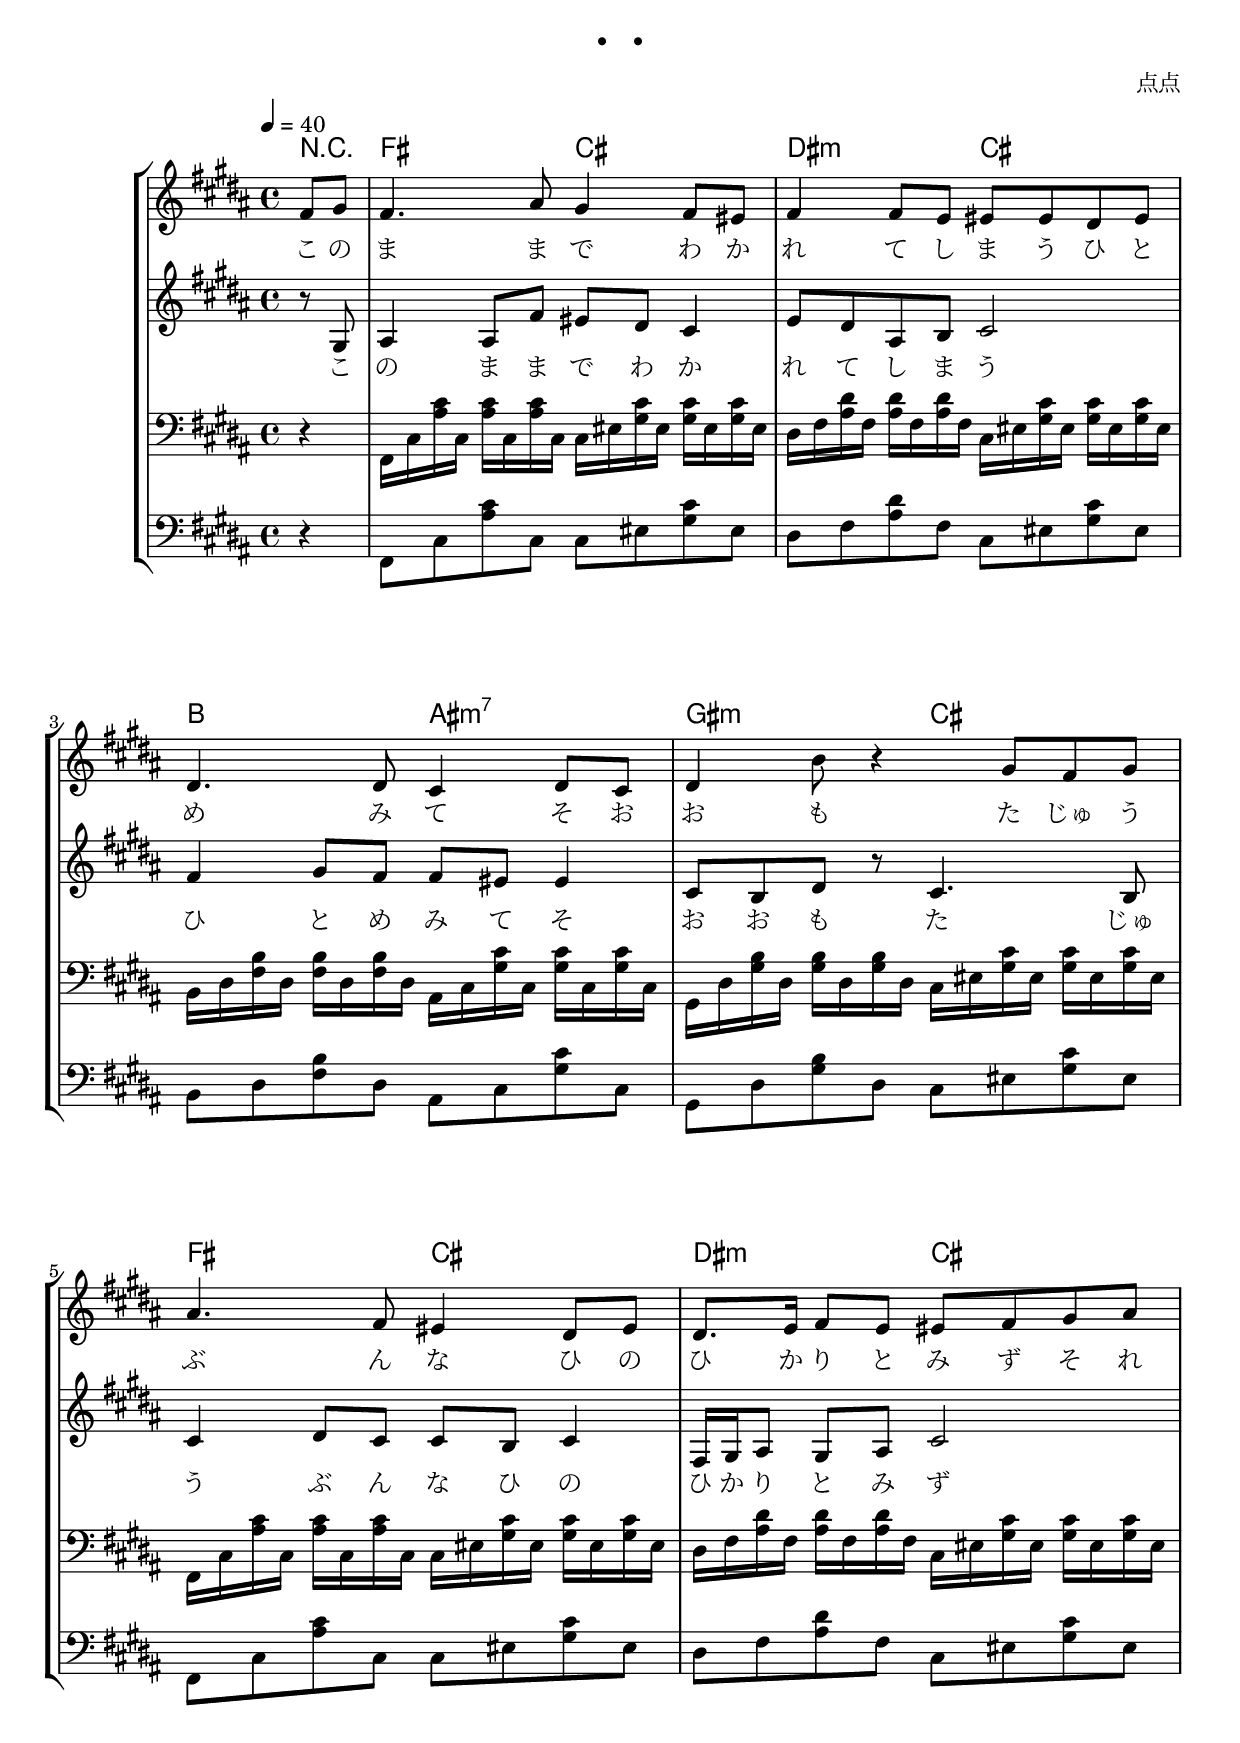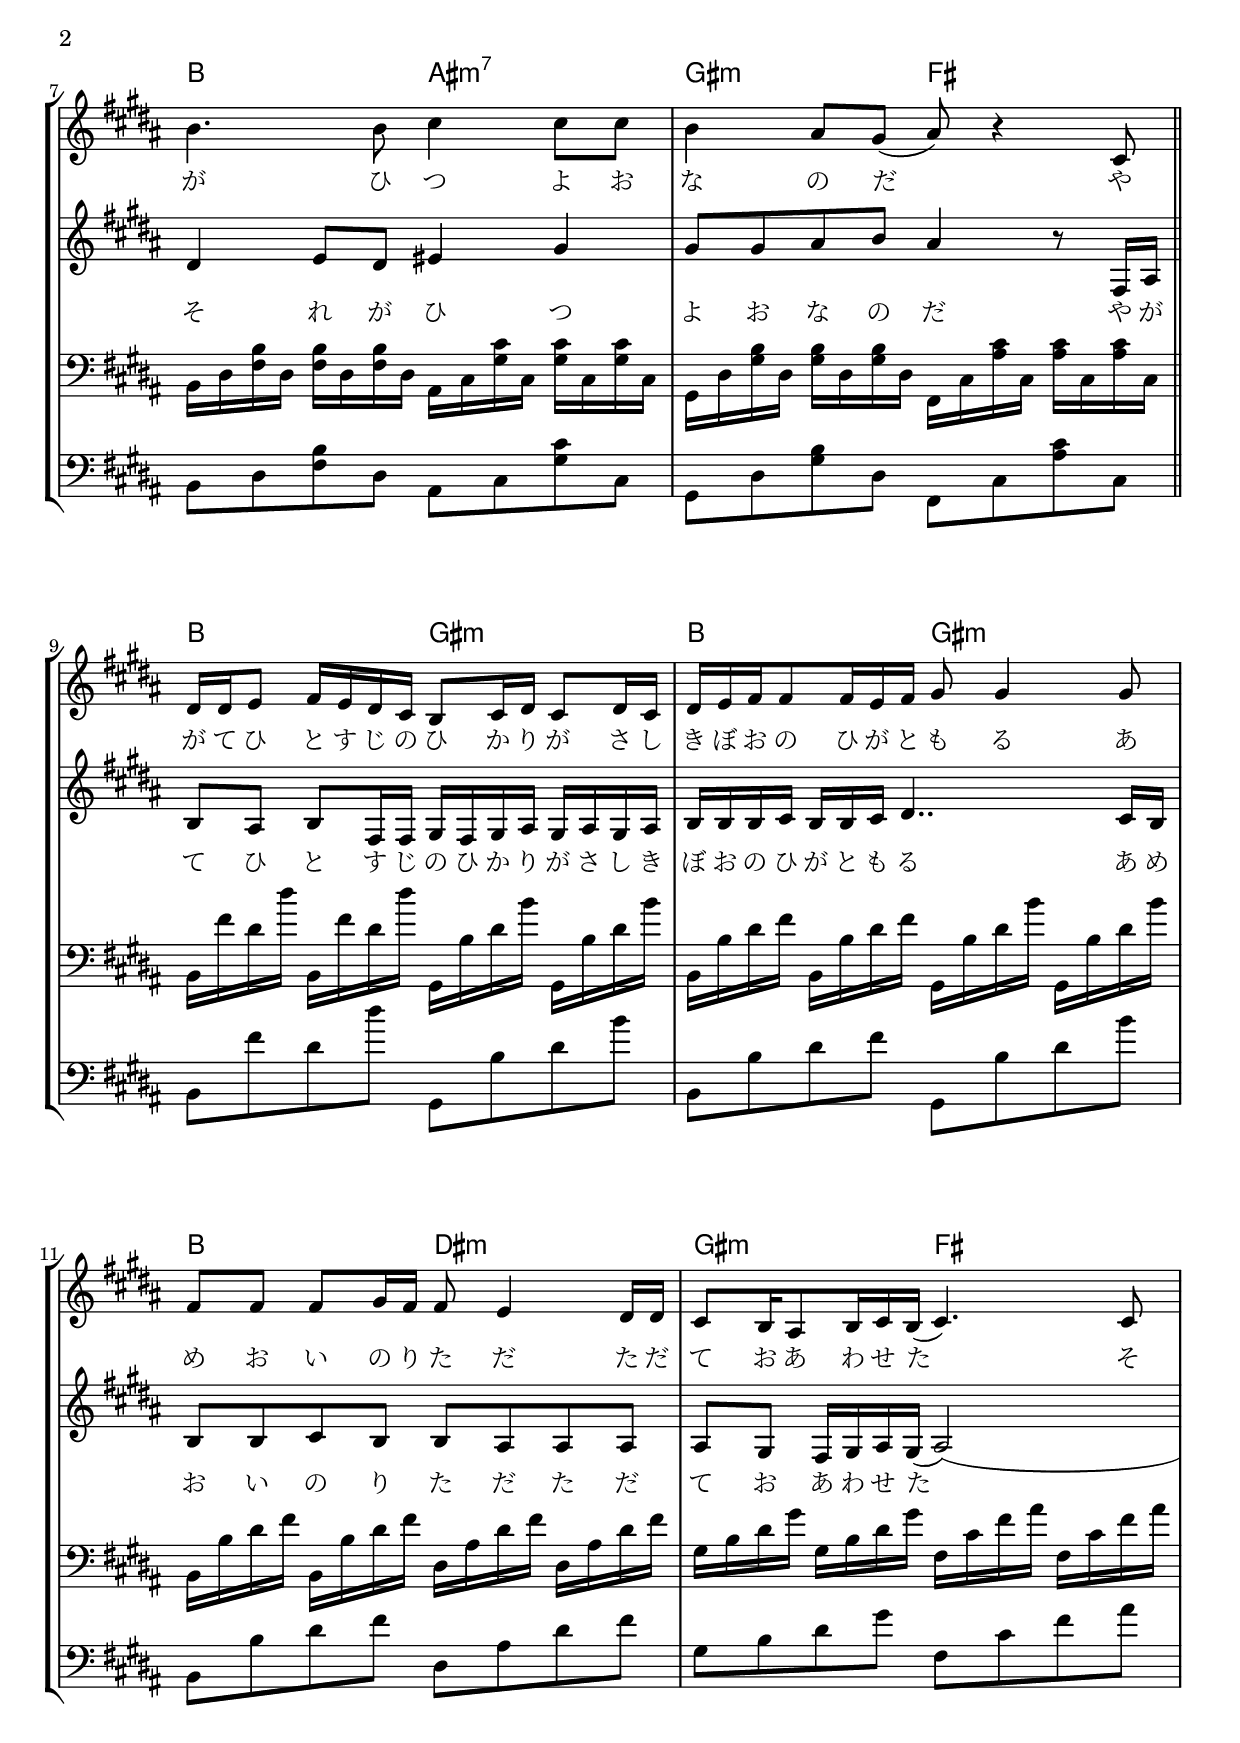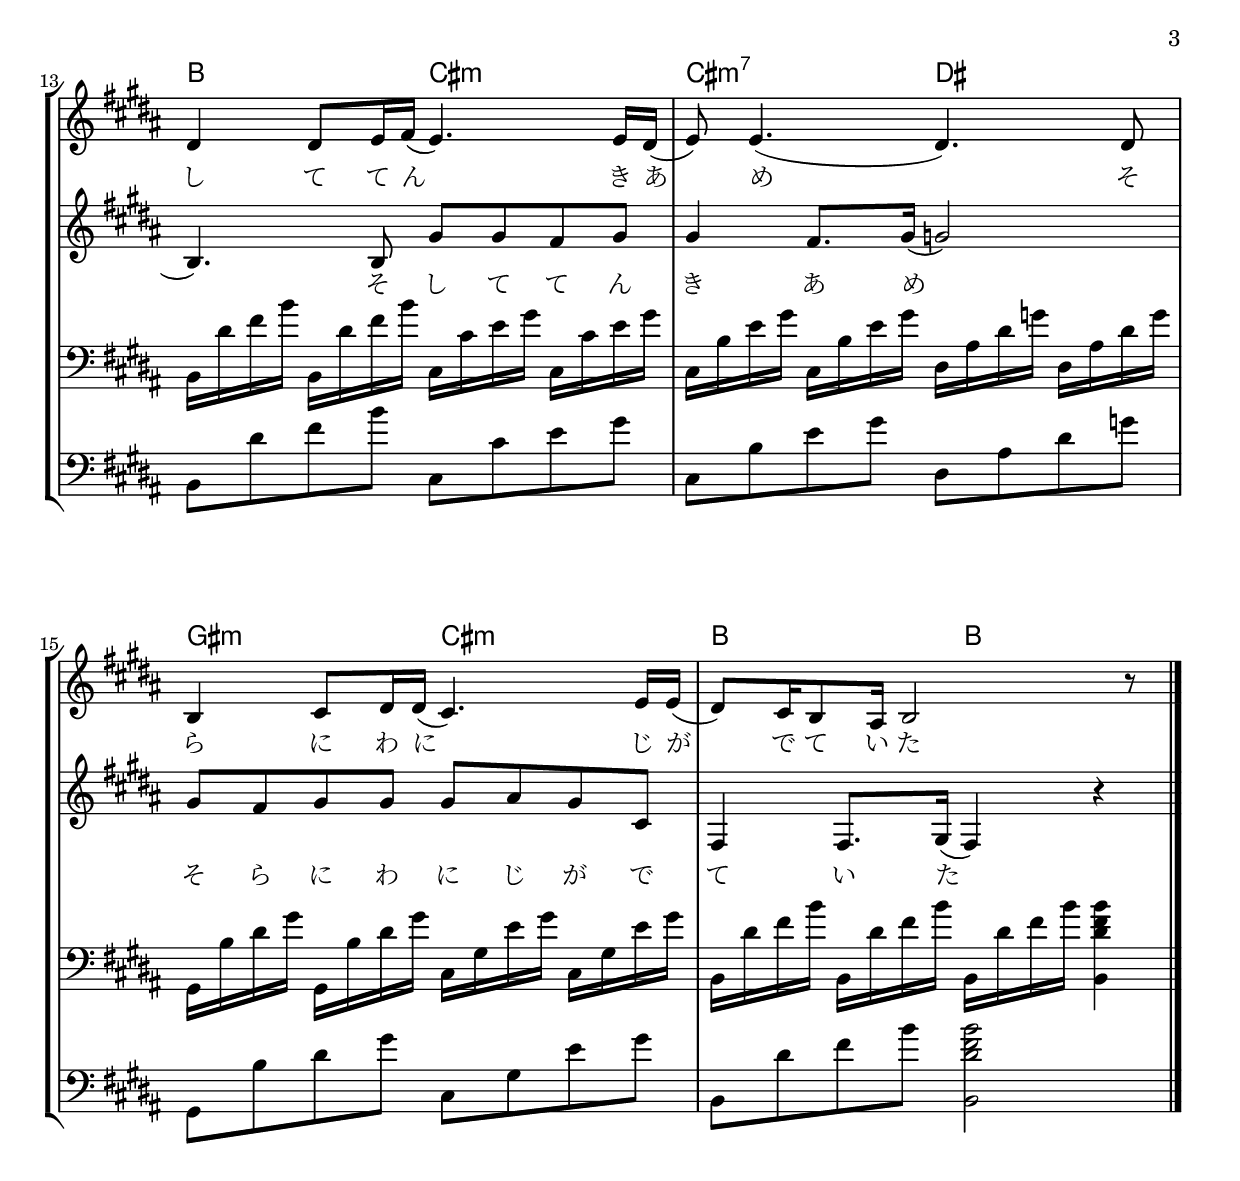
\version "2.12.1"

\header {
	title = \markup {・・}
	composer = \markup \center-column {点点}
}

harmony = \chordmode {
		r4fis2 cis dis:m cis b ais:min7 gis:m cis fis cis dis:m cis b ais:min7 gis:m fis 

	b gis:m b gis:m b dis:m gis:m fis b cis:m cis:min7 dis gis:m cis:m b b 
}

melody = {
	\set Staff.midiInstrument = #"Acoustic Guitar (steel)"
	\partial 8*2
		\key b \major
	\tempo 4 = 40
fis'8  gis'8 
	fis'4.  ais'8  gis'4  fis'8  eis'8 
	fis'4  fis'8  e'8  eis'8  eis'8  dis'8  eis'8 
	dis'4.  dis'8  cis'4  dis'8  cis'8 
	dis'4  b'8  r4  gis'8  fis'8  gis'8 
	ais'4.  fis'8  eis'4  dis'8  eis'8 
	dis'8.  e'16  fis'8  e'8  eis'8  fis'8  gis'8  ais'8 
	b'4.  b'8  cis''4  cis''8  cis''8 
	b'4  ais'8  gis'8  (ais'8)  	r4 	\set Staff.midiInstrument = #"Shamisen"
	cis'8 
	dis'16  dis'16  e'8  fis'16  e'16  dis'16  cis'16  b8  cis'16  dis'16  cis'8  dis'16  cis'16 
	dis'16  e'16  fis'16  fis'8  fis'16  e'16  fis'16  gis'8  gis'4  gis'8 
	fis'8  fis'8  fis'8  gis'16  fis'16  fis'8  e'4  dis'16  dis'16 
	cis'8  b16  ais8  b16  cis'16  b16  (cis'4.)  cis'8 
	dis'4  dis'8  e'16  fis'16  (e'4.)  e'16  dis'16 
	(e'8)  e'4.  (dis'4.)  dis'8 
	b4  cis'8  dis'16  dis'16  (cis'4.)  e'16  e'16 
	(dis'8)  cis'16  b8  ais16  b2  	r8 	\bar "|."
}

words = \lyricmode {
	こ  の  ま  ま  で  わ  か  れ  て  し  ま  う  ひ  と  め  み  て  そ  お  お  も  た  じゅ  う  ぶ  ん  な  ひ  の  ひ  か  り  と  み  ず  そ  れ  が  ひ  つ  よ  お  な  の  だ  
	や  が  て  ひ  と  す  じ  の  ひ  か  り  が  さ  し  き  ぼ  お  の  ひ  が  と  も  る  あ  め  お  い  の  り  た  だ  た  だ  て  お  あ  わ  せ  た  そ  し  て  て  ん  き  あ  め  そ  ら  に  わ  に  じ  が  で  て  い  た  
}

secondmelody = {
	\set Staff.midiInstrument = #"FX 4 (atmosphere)"
	\partial 8*2
		\key b \major
	\tempo 4 = 40
r8 gis8 
	ais4  ais8  fis'8  eis'8  dis'8  cis'4 
	e'8  dis'8  ais8  b8  cis'2 
	fis'4  gis'8  fis'8  fis'8  eis'8  eis'4 
	cis'8  b8  dis'8  r8  cis'4.  b8 
	cis'4  dis'8  cis'8  cis'8  b8  cis'4 
	fis16  gis16  ais8  gis8  ais8  cis'2 
	dis'4  e'8  dis'8  eis'4  gis'4 
	gis'8  gis'8  ais'8  b'8  ais'4  	r8 	\set Staff.midiInstrument = #"Flute"
	fis16  ais16 
	b8  ais8  b8  fis16  fis16  gis16  fis16  gis16  ais16  gis16  ais16  gis16  ais16 
	b16  b16  b16  cis'16  b16  b16  cis'16  dis'4..  cis'16  b16 
	b8  b8  cis'8  b8  b8  ais8  ais8  ais8 
	ais8  gis8  fis16  gis16  ais16  gis16  (ais2) 
	(b4.)  b8  gis'8  gis'8  fis'8  gis'8 
	gis'4  fis'8.  gis'16  (g'2) 
	gis'8  fis'8  gis'8  gis'8  gis'8  ais'8  gis'8  cis'8 
	fis4  fis8.  gis16  (fis4)  	r4 	\bar "|."
}

secondwords = \lyricmode {
	こ  の  ま  ま  で  わ  か  れ  て  し  ま  う  ひ  と  め  み  て  そ  お  お  も  た  じゅ  う  ぶ  ん  な  ひ  の  ひ  か  り  と  み  ず  そ  れ  が  ひ  つ  よ  お  な  の  だ  
	や  が  て  ひ  と  す  じ  の  ひ  か  り  が  さ  し  き  ぼ  お  の  ひ  が  と  も  る  あ  め  お  い  の  り  た  だ  た  だ  て  お  あ  わ  せ  た  そ  し  て  て  ん  き  あ  め  そ  ら  に  わ  に  じ  が  で  て  い  た  
}

tempochange = {
	\tempo 4 = 40
	r1 | r1 | r1 | r1 | r1 | r1 | r1 | r1 \bar "||"
	\tempo 4 = 40
	r1 | r1 | r1 | r1 | r1 | r1 | r1 | r1 \bar "|."
}

mainacc = {
	\clef bass
	\set Staff.midiInstrument = #"Steel Drums"
	\key b \major
	\tempo 4 = 40
	\partial 8*2
	r4	fis,16 cis <ais cis'> cis <ais cis'> cis <ais cis'> cis
	cis16 eis <gis cis'> eis <gis cis'> eis <gis cis'> eis
	dis16 fis <ais dis'> fis <ais dis'> fis <ais dis'> fis
	cis16 eis <gis cis'> eis <gis cis'> eis <gis cis'> eis
	b,16 dis <fis b> dis <fis b> dis <fis b> dis
	ais,16 cis <gis cis'> cis <gis cis'> cis <gis cis'> cis
	gis,16 dis <gis b> dis <gis b> dis <gis b> dis
	cis16 eis <gis cis'> eis <gis cis'> eis <gis cis'> eis
	fis,16 cis <ais cis'> cis <ais cis'> cis <ais cis'> cis
	cis16 eis <gis cis'> eis <gis cis'> eis <gis cis'> eis
	dis16 fis <ais dis'> fis <ais dis'> fis <ais dis'> fis
	cis16 eis <gis cis'> eis <gis cis'> eis <gis cis'> eis
	b,16 dis <fis b> dis <fis b> dis <fis b> dis
	ais,16 cis <gis cis'> cis <gis cis'> cis <gis cis'> cis
	gis,16 dis <gis b> dis <gis b> dis <gis b> dis
	fis,16 cis <ais cis'> cis <ais cis'> cis <ais cis'> cis
	\bar "||"

	\set Staff.midiInstrument = #"Electric Piano 1"
	b,16 fis' dis' dis'' b, fis' dis' dis''
	gis,16 b dis' b' gis, b dis' b'
	b,16 b dis' fis' b, b dis' fis'
	gis,16 b dis' b' gis, b dis' b'
	b,16 b dis' fis' b, b dis' fis'
	dis16 ais dis' fis' dis ais dis' fis'
	gis16 b dis' gis' gis b dis' gis'
	fis16 cis' fis' ais' fis cis' fis' ais'
	b,16 dis' fis' b' b, dis' fis' b'
	cis16 cis' e' gis' cis cis' e' gis'
	cis16 b e' gis' cis b e' gis'
	dis16 ais dis' g' dis ais dis' g'
	gis,16 b dis' gis' gis, b dis' gis'
	cis16 gis e' gis' cis gis e' gis'
	b,16 dis' fis' b' b, dis' fis' b'
	b,16 dis' fis' b' <b, dis' fis' b'>4
	\bar "|."
}

subacc = {
	\clef bass
	\set Staff.midiInstrument = #"Clav"
	\key b \major
	\tempo 4 = 40
	\partial 8*2
	r4	fis,8 cis <ais cis'> cis
	cis8 eis <gis cis'> eis
	dis8 fis <ais dis'> fis
	cis8 eis <gis cis'> eis
	b,8 dis <fis b> dis
	ais,8 cis <gis cis'> cis
	gis,8 dis <gis b> dis
	cis8 eis <gis cis'> eis
	fis,8 cis <ais cis'> cis
	cis8 eis <gis cis'> eis
	dis8 fis <ais dis'> fis
	cis8 eis <gis cis'> eis
	b,8 dis <fis b> dis
	ais,8 cis <gis cis'> cis
	gis,8 dis <gis b> dis
	fis,8 cis <ais cis'> cis
	\bar "||"

	\set Staff.midiInstrument = #"Acoustic Guitar (nylon)"
	b,8 fis'8 dis'8 dis''8
	gis,8 b8 dis'8 b'8
	b,8 b8 dis'8 fis'8
	gis,8 b8 dis'8 b'8
	b,8 b8 dis'8 fis'8
	dis8 ais8 dis'8 fis'8
	gis8 b8 dis'8 gis'8
	fis8 cis'8 fis'8 ais'8
	b,8 dis'8 fis'8 b'8
	cis8 cis'8 e'8 gis'8
	cis8 b8 e'8 gis'8
	dis8 ais8 dis'8 g'8
	gis,8 b8 dis'8 gis'8
	cis8 gis8 e'8 gis'8
	b,8 dis'8 fis'8 b'8
	<b, dis' fis' b'>2
	\bar "|."
}

percA = {
	\drummode {
	\partial 8*2
	r4	r1 |r1 |r1 |r1 |r1 |r1 |r1 |r1 \bar "||"
	r1  |r2. hho4  |r1  |r2. hho4  |r1  |r2. hho4  |r1  |r2. hho4  \bar "|."
	}
}

percB = {
	\drummode {
	\partial 8*2
	r4	r1 |r1 |r1 |r1 |r1 |r1 |r1 |r1 \bar "||"
	r16 hhp16 hhp8 hhp16 hhp8 hhp2 r16  |r16 hhp16 hhp8 hhp16 hhp8 hhp2 r16  |r16 hhp16 hhp8 hhp16 hhp8 hhp2 r16  |r16 hhp16 hhp8 hhp16 hhp8 hhp2 r16  |r16 hhp16 hhp8 hhp16 hhp8 hhp2 r16  |r16 hhp16 hhp8 hhp16 hhp8 hhp2 r16  |r16 hhp16 hhp8 hhp16 hhp8 hhp2 r16  |r16 hhp16 hhp8 hhp16 hhp8 hhp2 hhp16  \bar "|."
	}
}

percC = {
	\drummode {
	\partial 8*2
	r4	r1 |r1 |r1 |r1 |r1 |r1 |r1 |r1 \bar "||"
	hh8. hh8. hh2 r8  |hh8. hh8. hh2 hh8  |hh8. hh8. hh2 r8  |hh8. hh8. hh2 hh8  |hh8. hh8. hh2 r8  |hh8. hh8. hh2 hh8  |hh8. hh8. hh2 r8  |hh8. hh8. hh4 hh4 hh8  \bar "|."
	}
}

percD = {
	\drummode {
	\partial 8*2
	r4	r1 |r1 |r1 |r1 |r1 |r1 |r1 |r1 \bar "||"
	r2 ss2  |r2 ss2  |r2 ss2  |r2 ss2  |r2 ss2  |r2 ss2  |r2 ss2  |r2 ss2  \bar "|."
	}
}

percE = {
	\drummode {
	\partial 8*2
	r4	r1 |r1 |r1 |r1 |r1 |r1 |r1 |r1 \bar "||"
	bd2 r8 bd4 bd8  |bd4. bd4 bd4 bd8  |bd2 r8 bd4 bd8  |bd4. bd4 bd4 bd8  |bd2 r8 bd4 bd8  |bd4. bd4 bd4 bd8  |bd2 r8 bd4 bd8  |bd4. bd4 bd4.  \bar "|."
	}
}

\score {
	<<
		\new StaffGroup <<
			\new ChordNames {\harmony}
			\new Voice = "melody" {\melody}
			\new Lyrics \lyricsto "melody" \words
			\new Voice = "secondmelody" {\secondmelody}
			\new Lyrics \lyricsto "secondmelody" \secondwords
			\new Staff = "mainacc" {\mainacc}
			\new Staff = "subacc" {\subacc}
		>>
	>>
	\layout { }
}
